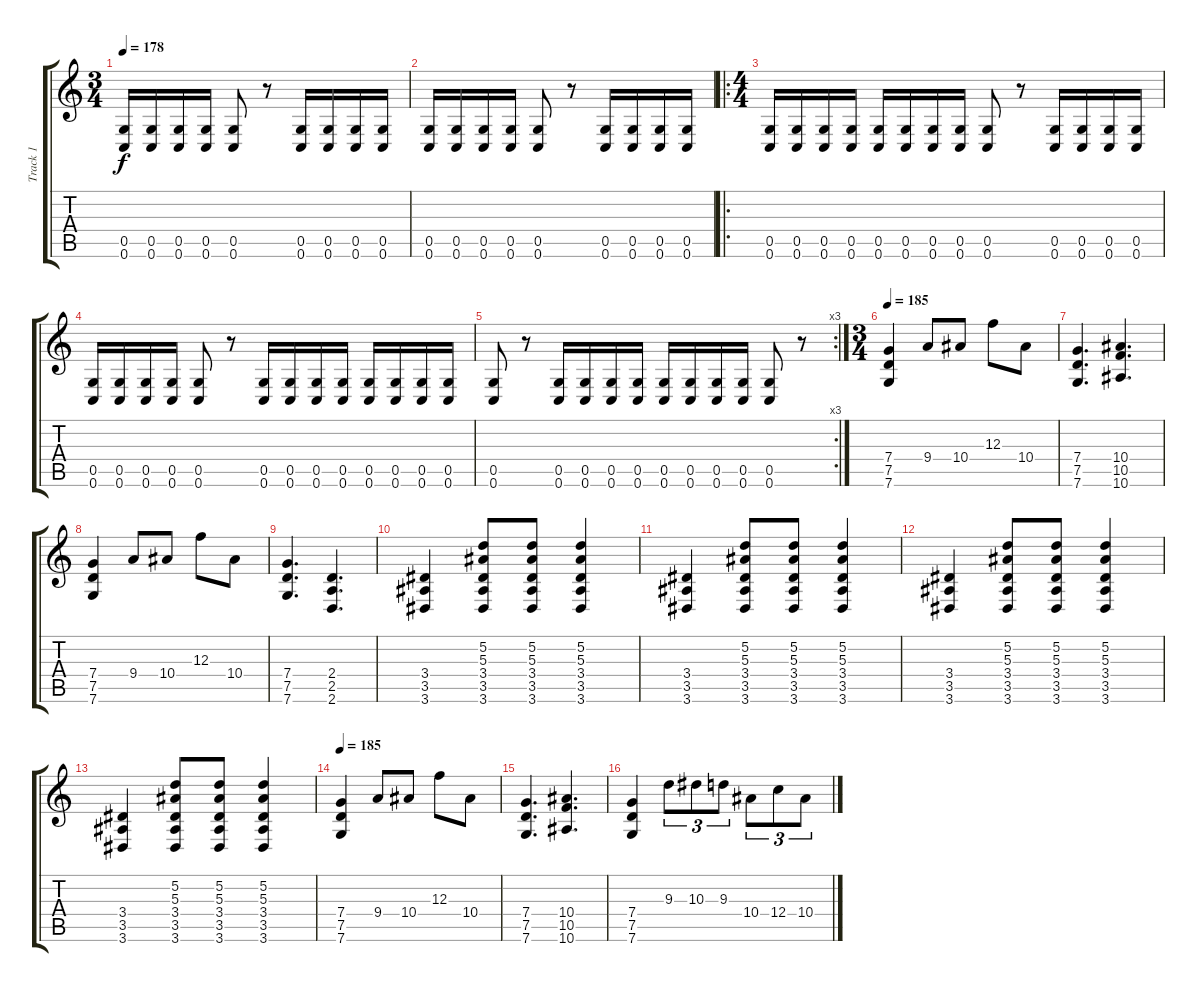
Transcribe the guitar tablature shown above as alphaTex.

\track ("Track 1" "Track 1") {instrument overdrivenguitar}
\staff {score tabs}
\tuning (D4 A3 F3 C3 G2 C2) {hide}
\ts (3 4)
\tempo 178
\clef g2
\ks c
(0.5 0.6).16{dy f} (0.5 0.6).16 (0.5 0.6).16 (0.5 0.6).16 (0.5 0.6).8 r.8 (0.5 0.6).16 (0.5 0.6).16 (0.5 0.6).16 (0.5 0.6).16 |
(0.5 0.6).16 (0.5 0.6).16 (0.5 0.6).16 (0.5 0.6).16 (0.5 0.6).8 r.8 (0.5 0.6).16 (0.5 0.6).16 (0.5 0.6).16 (0.5 0.6).16 |
\ro
\ts (4 4)
(0.5 0.6).16 (0.5 0.6).16 (0.5 0.6).16 (0.5 0.6).16 (0.5 0.6).16 (0.5 0.6).16 (0.5 0.6).16 (0.5 0.6).16 (0.5 0.6).8 r.8 (0.5 0.6).16 (0.5 0.6).16 (0.5 0.6).16 (0.5 0.6).16 |
(0.5 0.6).16 (0.5 0.6).16 (0.5 0.6).16 (0.5 0.6).16 (0.5 0.6).8 r.8 (0.5 0.6).16 (0.5 0.6).16 (0.5 0.6).16 (0.5 0.6).16 (0.5 0.6).16 (0.5 0.6).16 (0.5 0.6).16 (0.5 0.6).16 |
\rc 3
(0.5 0.6).8 r.8 (0.5 0.6).16 (0.5 0.6).16 (0.5 0.6).16 (0.5 0.6).16 (0.5 0.6).16 (0.5 0.6).16 (0.5 0.6).16 (0.5 0.6).16 (0.5 0.6).8 r.8 |
\ts (3 4)
\tempo 185
(7.4 7.5 7.6).4 9.4.8 10.4.8 12.3.8 10.4.8 |
(7.4 7.5 7.6).4{d} (10.4 10.5 10.6).4{d} |
(7.4 7.5 7.6).4 9.4.8 10.4.8 12.3.8 10.4.8 |
(7.4 7.5 7.6).4{d} (2.4 2.5 2.6).4{d} |
(3.4 3.5 3.6).4 (5.2 5.3 3.4 3.5 3.6).8 (5.2 5.3 3.4 3.5 3.6).8 (5.2 5.3 3.4 3.5 3.6).4 |
(3.4 3.5 3.6).4 (5.2 5.3 3.4 3.5 3.6).8 (5.2 5.3 3.4 3.5 3.6).8 (5.2 5.3 3.4 3.5 3.6).4 |
(3.4 3.5 3.6).4 (5.2 5.3 3.4 3.5 3.6).8 (5.2 5.3 3.4 3.5 3.6).8 (5.2 5.3 3.4 3.5 3.6).4 |
(3.4 3.5 3.6).4 (5.2 5.3 3.4 3.5 3.6).8 (5.2 5.3 3.4 3.5 3.6).8 (5.2 5.3 3.4 3.5 3.6).4 |
\tempo 185
(7.4 7.5 7.6).4 9.4.8 10.4.8 12.3.8 10.4.8 |
(7.4 7.5 7.6).4{d} (10.4 10.5 10.6).4{d} |
(7.4 7.5 7.6).4 9.3.8{tu (3 2)} 10.3.8{tu (3 2)} 9.3.8{tu (3 2)} 10.4.8{tu (3 2)} 12.4.8{tu (3 2)} 10.4.8{tu (3 2)}
